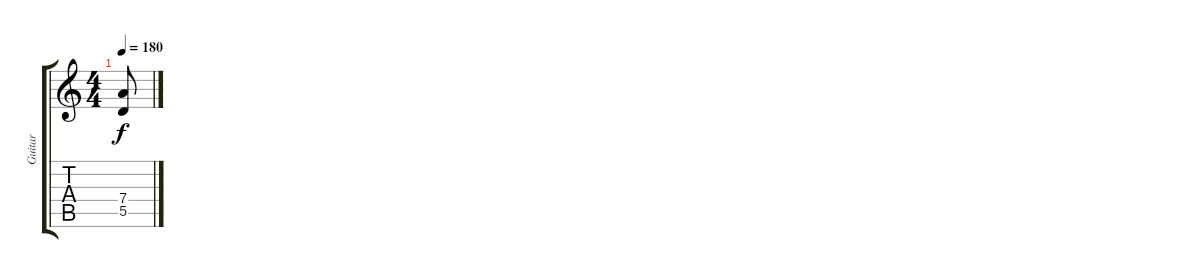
\track ("Guitar" "Guitar") {instrument distortionguitar}
\staff {score tabs}
\tuning (E4 B3 G3 D3 A2 E2) {hide}
\ts (4 4)
\tempo 180
\clef g2
\ks c
(7.4 5.5).8{dy f}
